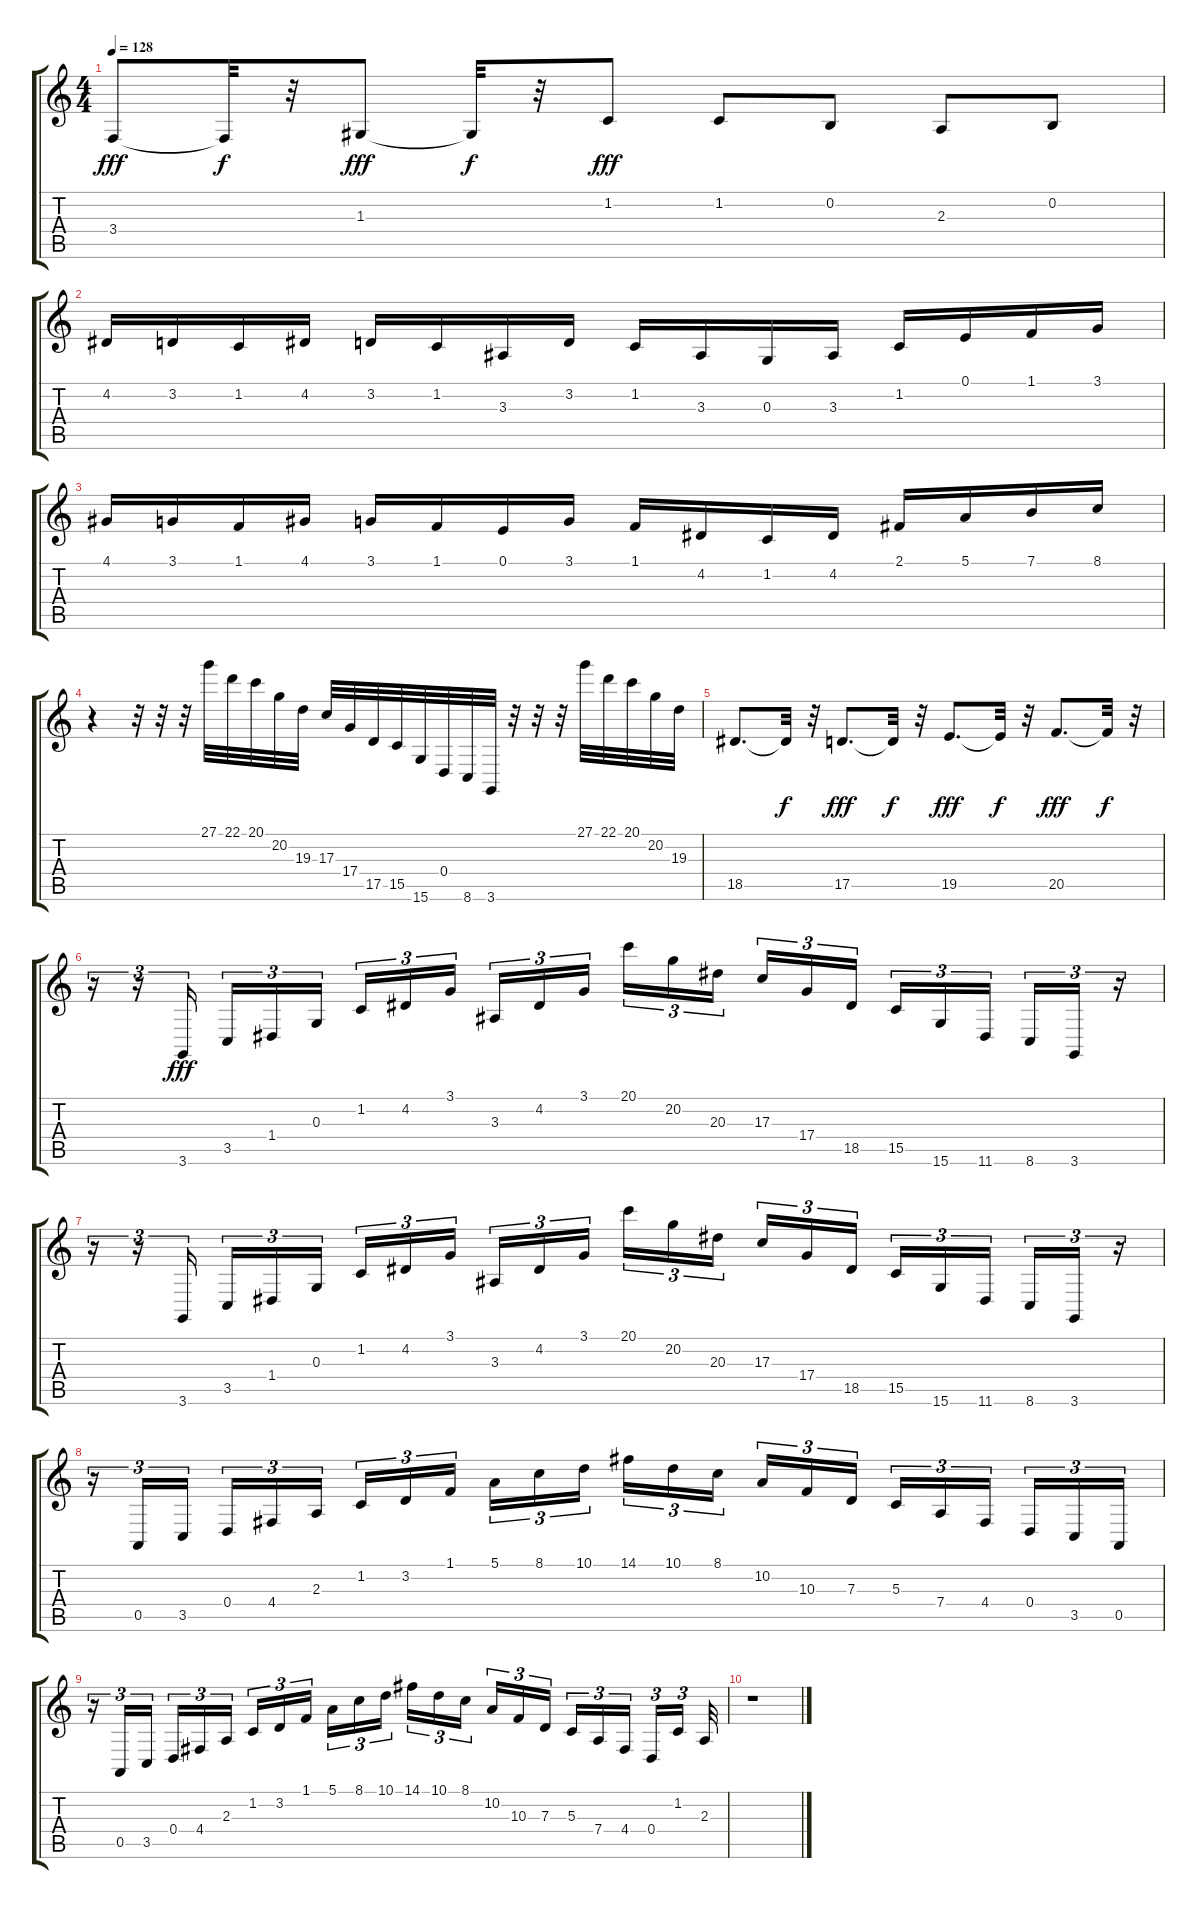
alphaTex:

\track "" {instrument lead1square}
\staff {score tabs}
\tuning (E4 B3 G3 D3 A2 E2) {hide}
\ts (4 4)
\tempo 128
\clef g2
\ks c
3.4.8{dy fff} 3.4{t}.32{dy f} r.32 1.3.8{dy fff} 1.3{t}.32{dy f} r.32 1.2.8{dy fff} 1.2.8 0.2.8 2.3.8 0.2.8 |
4.2.16 3.2.16 1.2.16 4.2.16 3.2.16 1.2.16 3.3.16 3.2.16 1.2.16 3.3.16 0.3.16 3.3.16 1.2.16 0.1.16 1.1.16 3.1.16 |
4.1.16 3.1.16 1.1.16 4.1.16 3.1.16 1.1.16 0.1.16 3.1.16 1.1.16 4.2.16 1.2.16 4.2.16 2.1.16 5.1.16 7.1.16 8.1.16 |
r.4 r.32{volume 8 balance 8} r.32 r.32 27.1.32 22.1.32 20.1.32 20.2.32 19.3.32 17.3.32 17.4.32 17.5.32 15.5.32 15.6.32 0.4.32 8.6.32 3.6.32 r.32{volume 4} r.32 r.32 27.1.32 22.1.32 20.1.32 20.2.32 19.3.32 |
18.5.8{d volume 6 balance 0} 18.5{t}.32{dy f} r.32 17.5.8{d dy fff} 17.5{t}.32{dy f} r.32 19.5.8{d dy fff} 19.5{t}.32{dy f} r.32 20.5.8{d dy fff} 20.5{t}.32{dy f} r.32 |
r.16{tu (3 2)} r.16{tu (3 2)} 3.6.16{tu (3 2) dy fff} 3.5.16{tu (3 2)} 1.4.16{tu (3 2)} 0.3.16{tu (3 2)} 1.2.16{tu (3 2)} 4.2.16{tu (3 2)} 3.1.16{tu (3 2)} 3.3.16{tu (3 2)} 4.2.16{tu (3 2)} 3.1.16{tu (3 2)} 20.1.16{tu (3 2)} 20.2.16{tu (3 2)} 20.3.16{tu (3 2)} 17.3.16{tu (3 2)} 17.4.16{tu (3 2)} 18.5.16{tu (3 2)} 15.5.16{tu (3 2)} 15.6.16{tu (3 2)} 11.6.16{tu (3 2)} 8.6.16{tu (3 2)} 3.6.16{tu (3 2)} r.16{tu (3 2)} |
r.16{tu (3 2)} r.16{tu (3 2)} 3.6.16{tu (3 2)} 3.5.16{tu (3 2)} 1.4.16{tu (3 2)} 0.3.16{tu (3 2)} 1.2.16{tu (3 2)} 4.2.16{tu (3 2)} 3.1.16{tu (3 2)} 3.3.16{tu (3 2)} 4.2.16{tu (3 2)} 3.1.16{tu (3 2)} 20.1.16{tu (3 2)} 20.2.16{tu (3 2)} 20.3.16{tu (3 2)} 17.3.16{tu (3 2)} 17.4.16{tu (3 2)} 18.5.16{tu (3 2)} 15.5.16{tu (3 2)} 15.6.16{tu (3 2)} 11.6.16{tu (3 2)} 8.6.16{tu (3 2)} 3.6.16{tu (3 2)} r.16{tu (3 2)} |
r.16{tu (3 2)} 0.5.16{tu (3 2)} 3.5.16{tu (3 2)} 0.4.16{tu (3 2)} 4.4.16{tu (3 2)} 2.3.16{tu (3 2)} 1.2.16{tu (3 2)} 3.2.16{tu (3 2)} 1.1.16{tu (3 2)} 5.1.16{tu (3 2)} 8.1.16{tu (3 2)} 10.1.16{tu (3 2)} 14.1.16{tu (3 2)} 10.1.16{tu (3 2)} 8.1.16{tu (3 2)} 10.2.16{tu (3 2)} 10.3.16{tu (3 2)} 7.3.16{tu (3 2)} 5.3.16{tu (3 2)} 7.4.16{tu (3 2)} 4.4.16{tu (3 2)} 0.4.16{tu (3 2)} 3.5.16{tu (3 2)} 0.5.16{tu (3 2)} |
r.16{tu (3 2)} 0.5.16{tu (3 2)} 3.5.16{tu (3 2)} 0.4.16{tu (3 2)} 4.4.16{tu (3 2)} 2.3.16{tu (3 2)} 1.2.16{tu (3 2)} 3.2.16{tu (3 2)} 1.1.16{tu (3 2)} 5.1.16{tu (3 2)} 8.1.16{tu (3 2)} 10.1.16{tu (3 2)} 14.1.16{tu (3 2)} 10.1.16{tu (3 2)} 8.1.16{tu (3 2)} 10.2.16{tu (3 2)} 10.3.16{tu (3 2)} 7.3.16{tu (3 2)} 5.3.16{tu (3 2)} 7.4.16{tu (3 2)} 4.4.16{tu (3 2)} 0.4.16{tu (3 2)} 1.2.16{tu (3 2)} 2.3.32 |
r.1
